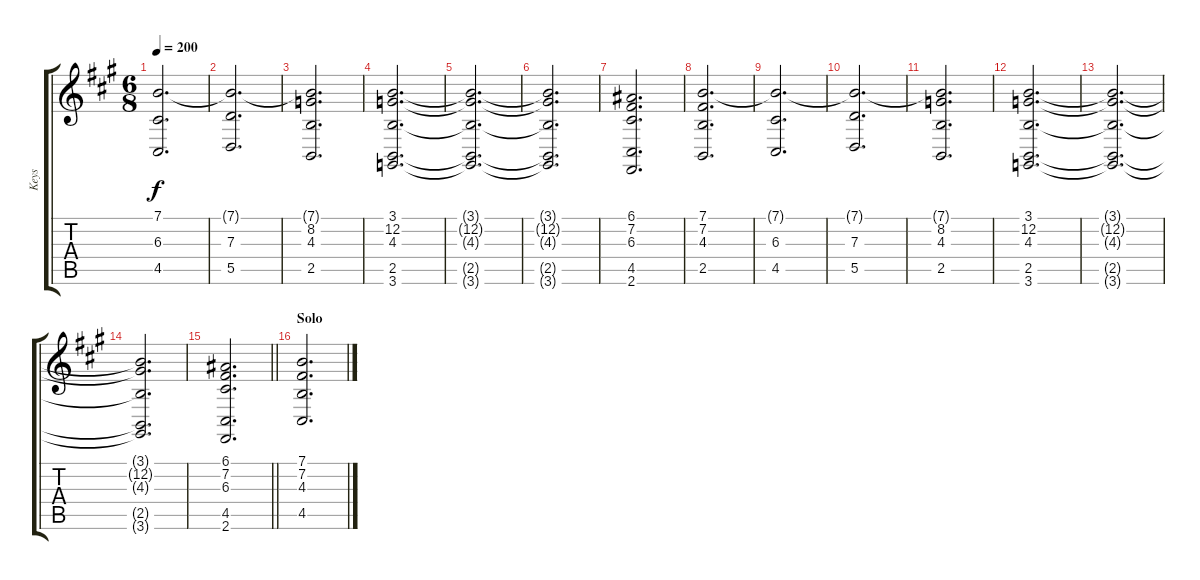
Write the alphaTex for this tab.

\track ("Keys" "Keys") {instrument lead6voice}
\staff {score tabs}
\tuning (E4 B3 G3 D3 A2 E2) {hide}
\ts (6 8)
\tempo 200
\clef g2
\ks f#minor
(7.1{t} 6.3 4.5).2{d dy f} |
(7.1{t} 7.3 5.5).2{d} |
(7.1{t} 8.2 4.3 2.5).2{d} |
(3.1 12.2 4.3 2.5 3.6).2{d} |
(3.1{t} 12.2{t} 4.3{t} 2.5{t} 3.6{t}).2{d} |
(3.1{t} 12.2{t} 4.3{t} 2.5{t} 3.6{t}).2{d} |
(6.1 7.2 6.3 4.5 2.6).2{d} |
(7.1 7.2 4.3 2.5).2{d} |
(7.1{t} 6.3 4.5).2{d} |
(7.1{t} 7.3 5.5).2{d} |
(7.1{t} 8.2 4.3 2.5).2{d} |
(3.1 12.2 4.3 2.5 3.6).2{d} |
(3.1{t} 12.2{t} 4.3{t} 2.5{t} 3.6{t}).2{d} |
(3.1{t} 12.2{t} 4.3{t} 2.5{t} 3.6{t}).2{d} |
\barLineRight lightlight
(6.1 7.2 6.3 4.5 2.6).2{d} |
\section ("" "Solo")
(7.1 7.2 4.3 4.5).2{d volume 10 instrument choiraahs}
